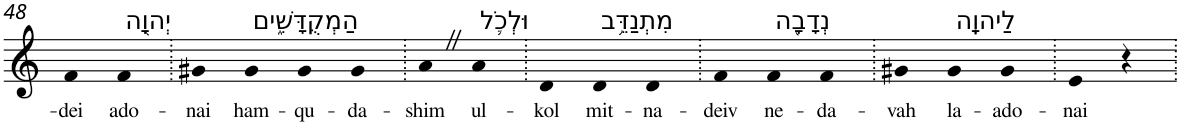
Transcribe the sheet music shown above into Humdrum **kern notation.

**kern	**text
*part1	*part1
*staff1	*staff1
*I"Piano	*
*I'Pno	*
!!LO:PB:g=z
*clefG2	*
*k[]	*
=48	=48
!	!LO:LY:b
4f	-dei
!LO:TX:a:t=יְהוָ֖ה	!
!	!LO:LY:b
4f	ado-
=49.	=49.
!	!LO:LY:b
4g#X	-nai
!LO:TX:a:t=הַמְקֻדָּשִׁ֑ים	!
!	!LO:LY:b
4g#	ham-
!	!LO:LY:b
4g#	-qu-
!	!LO:LY:b
4g#	-da-
=50.	=50.
!	!LO:LY:b
4aZ	-shim
!LO:TX:a:t=וּלְכֹ֛ל	!
!	!LO:LY:b
4a	ul-
=51.	=51.
!	!LO:LY:b
4d	-kol
!LO:TX:a:t=מִתְנַדֵּ֥ב	!
!	!LO:LY:b
4d	mit-
!	!LO:LY:b
4d	-na-
=52.	=52.
!	!LO:LY:b
4f	-deiv
!LO:TX:a:t=נְדָבָ֖ה	!
!	!LO:LY:b
4f	ne-
!	!LO:LY:b
4f	-da-
=53.	=53.
!	!LO:LY:b
4g#X	-vah
!LO:TX:a:t=לַיהוָֽה	!
!	!LO:LY:b
4g#	la-
!	!LO:LY:b
4g#	-ado-
=54.	=54.
!	!LO:LY:b
4e	-nai
4r	.
=.	=.
*-	*-
